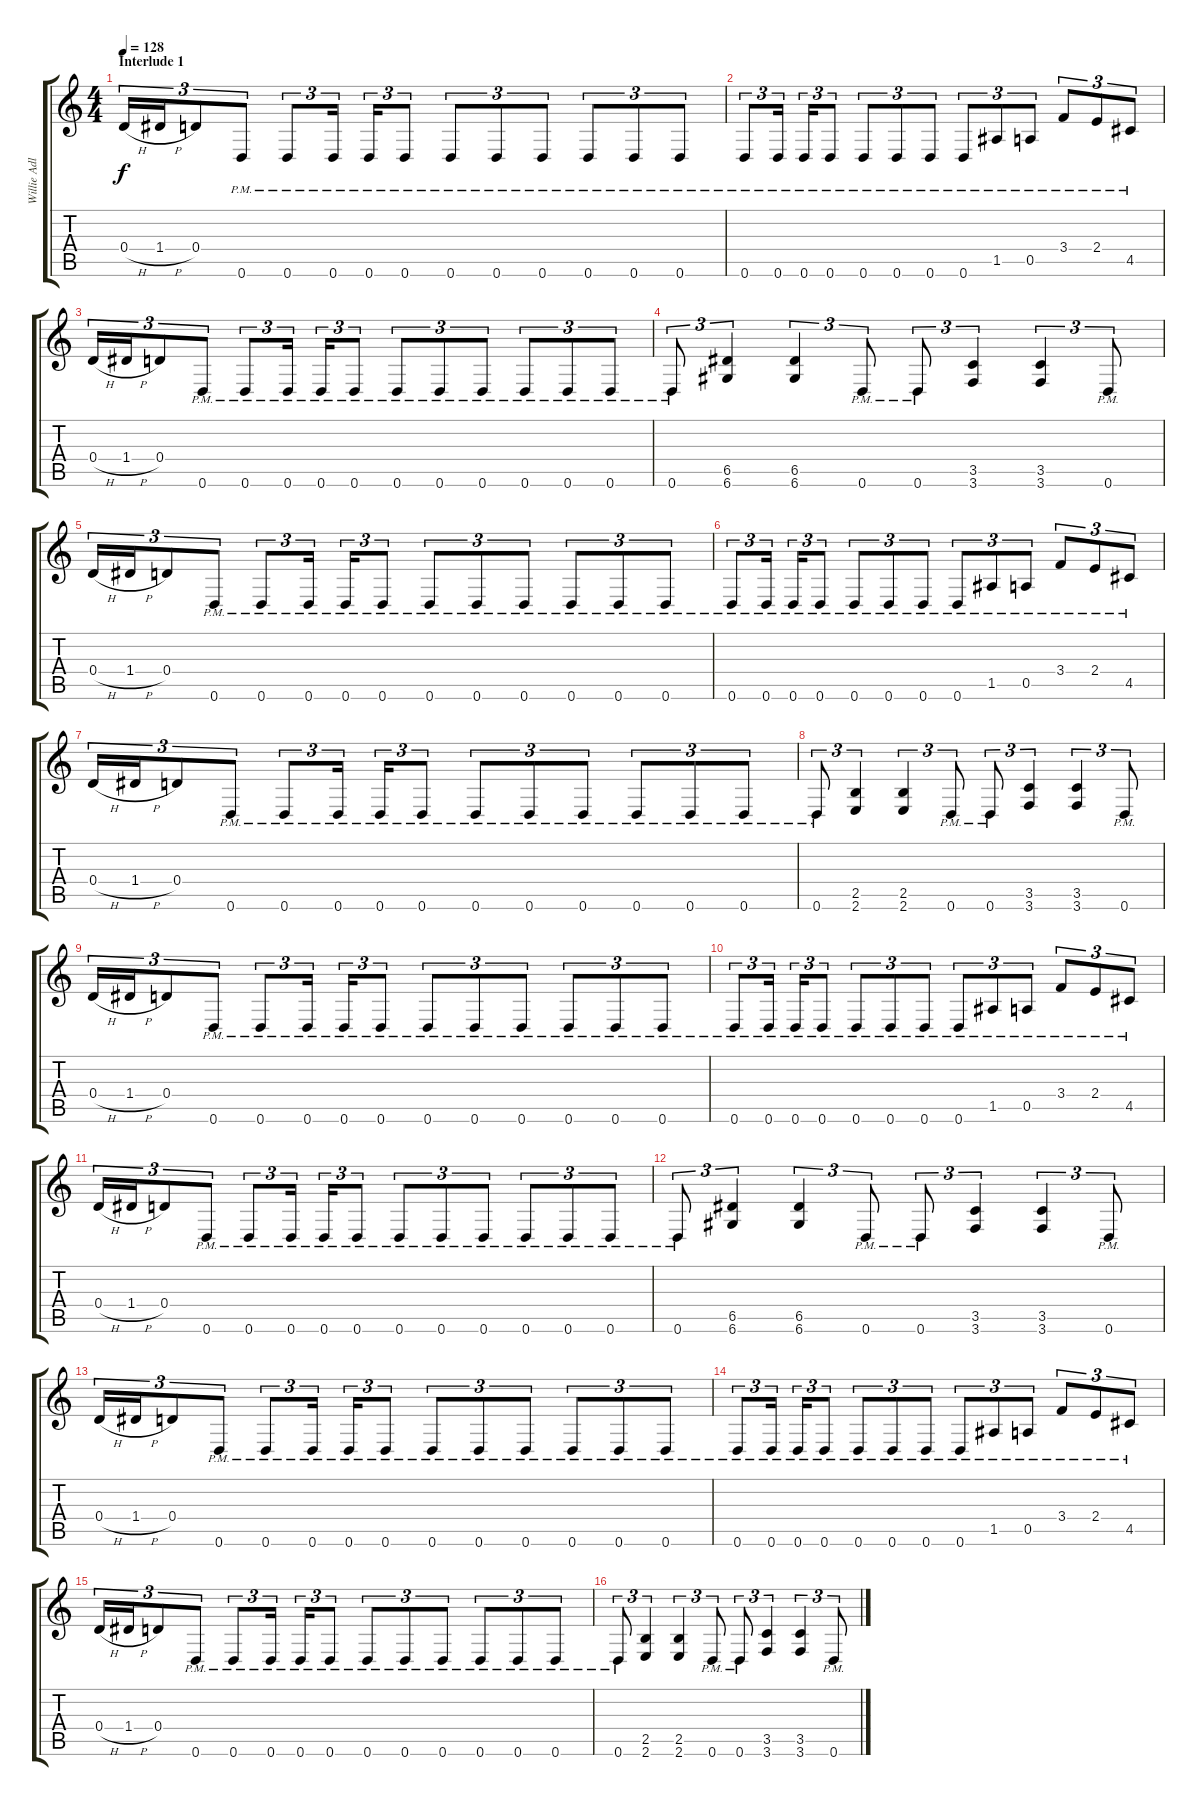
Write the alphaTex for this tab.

\track ("Willie Adler - Rhythm" "Willie Adl") {instrument distortionguitar}
\staff {score tabs}
\tuning (E4 B3 G3 D3 A2 D2) {hide}
\ts (4 4)
\section ("" "Interlude 1")
\tempo 128
\clef g2
\ks c
0.4{h}.16{tu (3 2) dy f} 1.4{h}.16{tu (3 2)} 0.4.8{tu (3 2)} 0.6{pm}.8{tu (3 2)} 0.6{pm}.8{tu (3 2)} 0.6{pm}.16{tu (3 2) beam splitsecondary} 0.6{pm}.16{tu (3 2)} 0.6{pm}.8{tu (3 2)} 0.6{pm}.8{tu (3 2)} 0.6{pm}.8{tu (3 2)} 0.6{pm}.8{tu (3 2)} 0.6{pm}.8{tu (3 2)} 0.6{pm}.8{tu (3 2)} 0.6{pm}.8{tu (3 2)} |
0.6{pm}.8{tu (3 2)} 0.6{pm}.16{tu (3 2) beam splitsecondary} 0.6{pm}.16{tu (3 2)} 0.6{pm}.8{tu (3 2)} 0.6{pm}.8{tu (3 2)} 0.6{pm}.8{tu (3 2)} 0.6{pm}.8{tu (3 2)} 0.6{pm}.8{tu (3 2)} 1.5{pm}.8{tu (3 2)} 0.5{pm}.8{tu (3 2)} 3.4{pm}.8{tu (3 2)} 2.4{pm}.8{tu (3 2)} 4.5{pm}.8{tu (3 2)} |
0.4{h}.16{tu (3 2)} 1.4{h}.16{tu (3 2)} 0.4.8{tu (3 2)} 0.6{pm}.8{tu (3 2)} 0.6{pm}.8{tu (3 2)} 0.6{pm}.16{tu (3 2) beam splitsecondary} 0.6{pm}.16{tu (3 2)} 0.6{pm}.8{tu (3 2)} 0.6{pm}.8{tu (3 2)} 0.6{pm}.8{tu (3 2)} 0.6{pm}.8{tu (3 2)} 0.6{pm}.8{tu (3 2)} 0.6{pm}.8{tu (3 2)} 0.6{pm}.8{tu (3 2)} |
0.6{pm}.8{tu (3 2)} (6.5 6.6).4{tu (3 2)} (6.5 6.6).4{tu (3 2)} 0.6{pm}.8{tu (3 2)} 0.6{pm}.8{tu (3 2)} (3.5 3.6).4{tu (3 2)} (3.5 3.6).4{tu (3 2)} 0.6{pm}.8{tu (3 2)} |
0.4{h}.16{tu (3 2)} 1.4{h}.16{tu (3 2)} 0.4.8{tu (3 2)} 0.6{pm}.8{tu (3 2)} 0.6{pm}.8{tu (3 2)} 0.6{pm}.16{tu (3 2) beam splitsecondary} 0.6{pm}.16{tu (3 2)} 0.6{pm}.8{tu (3 2)} 0.6{pm}.8{tu (3 2)} 0.6{pm}.8{tu (3 2)} 0.6{pm}.8{tu (3 2)} 0.6{pm}.8{tu (3 2)} 0.6{pm}.8{tu (3 2)} 0.6{pm}.8{tu (3 2)} |
0.6{pm}.8{tu (3 2)} 0.6{pm}.16{tu (3 2) beam splitsecondary} 0.6{pm}.16{tu (3 2)} 0.6{pm}.8{tu (3 2)} 0.6{pm}.8{tu (3 2)} 0.6{pm}.8{tu (3 2)} 0.6{pm}.8{tu (3 2)} 0.6{pm}.8{tu (3 2)} 1.5{pm}.8{tu (3 2)} 0.5{pm}.8{tu (3 2)} 3.4{pm}.8{tu (3 2)} 2.4{pm}.8{tu (3 2)} 4.5{pm}.8{tu (3 2)} |
0.4{h}.16{tu (3 2)} 1.4{h}.16{tu (3 2)} 0.4.8{tu (3 2)} 0.6{pm}.8{tu (3 2)} 0.6{pm}.8{tu (3 2)} 0.6{pm}.16{tu (3 2) beam splitsecondary} 0.6{pm}.16{tu (3 2)} 0.6{pm}.8{tu (3 2)} 0.6{pm}.8{tu (3 2)} 0.6{pm}.8{tu (3 2)} 0.6{pm}.8{tu (3 2)} 0.6{pm}.8{tu (3 2)} 0.6{pm}.8{tu (3 2)} 0.6{pm}.8{tu (3 2)} |
0.6{pm}.8{tu (3 2)} (2.5 2.6).4{tu (3 2)} (2.5 2.6).4{tu (3 2)} 0.6{pm}.8{tu (3 2)} 0.6{pm}.8{tu (3 2)} (3.5 3.6).4{tu (3 2)} (3.5 3.6).4{tu (3 2)} 0.6{pm}.8{tu (3 2)} |
0.4{h}.16{tu (3 2)} 1.4{h}.16{tu (3 2)} 0.4.8{tu (3 2)} 0.6{pm}.8{tu (3 2)} 0.6{pm}.8{tu (3 2)} 0.6{pm}.16{tu (3 2) beam splitsecondary} 0.6{pm}.16{tu (3 2)} 0.6{pm}.8{tu (3 2)} 0.6{pm}.8{tu (3 2)} 0.6{pm}.8{tu (3 2)} 0.6{pm}.8{tu (3 2)} 0.6{pm}.8{tu (3 2)} 0.6{pm}.8{tu (3 2)} 0.6{pm}.8{tu (3 2)} |
0.6{pm}.8{tu (3 2)} 0.6{pm}.16{tu (3 2) beam splitsecondary} 0.6{pm}.16{tu (3 2)} 0.6{pm}.8{tu (3 2)} 0.6{pm}.8{tu (3 2)} 0.6{pm}.8{tu (3 2)} 0.6{pm}.8{tu (3 2)} 0.6{pm}.8{tu (3 2)} 1.5{pm}.8{tu (3 2)} 0.5{pm}.8{tu (3 2)} 3.4{pm}.8{tu (3 2)} 2.4{pm}.8{tu (3 2)} 4.5{pm}.8{tu (3 2)} |
0.4{h}.16{tu (3 2)} 1.4{h}.16{tu (3 2)} 0.4.8{tu (3 2)} 0.6{pm}.8{tu (3 2)} 0.6{pm}.8{tu (3 2)} 0.6{pm}.16{tu (3 2) beam splitsecondary} 0.6{pm}.16{tu (3 2)} 0.6{pm}.8{tu (3 2)} 0.6{pm}.8{tu (3 2)} 0.6{pm}.8{tu (3 2)} 0.6{pm}.8{tu (3 2)} 0.6{pm}.8{tu (3 2)} 0.6{pm}.8{tu (3 2)} 0.6{pm}.8{tu (3 2)} |
0.6{pm}.8{tu (3 2)} (6.5 6.6).4{tu (3 2)} (6.5 6.6).4{tu (3 2)} 0.6{pm}.8{tu (3 2)} 0.6{pm}.8{tu (3 2)} (3.5 3.6).4{tu (3 2)} (3.5 3.6).4{tu (3 2)} 0.6{pm}.8{tu (3 2)} |
0.4{h}.16{tu (3 2)} 1.4{h}.16{tu (3 2)} 0.4.8{tu (3 2)} 0.6{pm}.8{tu (3 2)} 0.6{pm}.8{tu (3 2)} 0.6{pm}.16{tu (3 2) beam splitsecondary} 0.6{pm}.16{tu (3 2)} 0.6{pm}.8{tu (3 2)} 0.6{pm}.8{tu (3 2)} 0.6{pm}.8{tu (3 2)} 0.6{pm}.8{tu (3 2)} 0.6{pm}.8{tu (3 2)} 0.6{pm}.8{tu (3 2)} 0.6{pm}.8{tu (3 2)} |
0.6{pm}.8{tu (3 2)} 0.6{pm}.16{tu (3 2) beam splitsecondary} 0.6{pm}.16{tu (3 2)} 0.6{pm}.8{tu (3 2)} 0.6{pm}.8{tu (3 2)} 0.6{pm}.8{tu (3 2)} 0.6{pm}.8{tu (3 2)} 0.6{pm}.8{tu (3 2)} 1.5{pm}.8{tu (3 2)} 0.5{pm}.8{tu (3 2)} 3.4{pm}.8{tu (3 2)} 2.4{pm}.8{tu (3 2)} 4.5{pm}.8{tu (3 2)} |
0.4{h}.16{tu (3 2)} 1.4{h}.16{tu (3 2)} 0.4.8{tu (3 2)} 0.6{pm}.8{tu (3 2)} 0.6{pm}.8{tu (3 2)} 0.6{pm}.16{tu (3 2) beam splitsecondary} 0.6{pm}.16{tu (3 2)} 0.6{pm}.8{tu (3 2)} 0.6{pm}.8{tu (3 2)} 0.6{pm}.8{tu (3 2)} 0.6{pm}.8{tu (3 2)} 0.6{pm}.8{tu (3 2)} 0.6{pm}.8{tu (3 2)} 0.6{pm}.8{tu (3 2)} |
0.6{pm}.8{tu (3 2)} (2.5 2.6).4{tu (3 2)} (2.5 2.6).4{tu (3 2)} 0.6{pm}.8{tu (3 2)} 0.6{pm}.8{tu (3 2)} (3.5 3.6).4{tu (3 2)} (3.5 3.6).4{tu (3 2)} 0.6{pm}.8{tu (3 2)}
